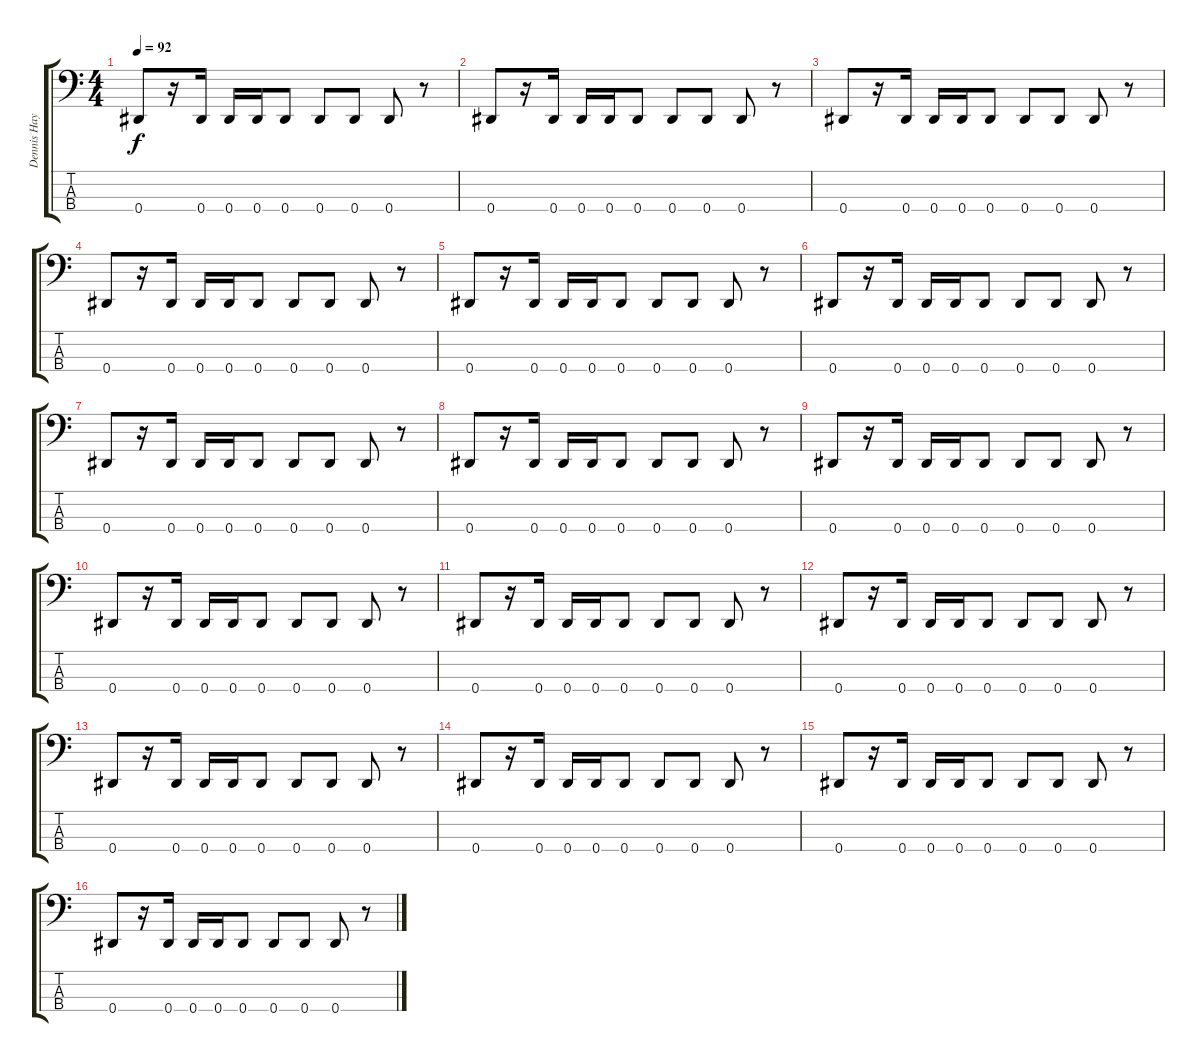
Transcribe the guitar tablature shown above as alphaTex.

\track ("Dennis Hayes" "Dennis Hay") {instrument electricbassfinger}
\staff {score tabs}
\tuning (Gb2 Db2 Ab1 Eb1) {hide}
\ts (4 4)
\tempo 92
\clef f4
\ks c
0.4.8{dy f instrument electricbassfinger} r.16 0.4.16 0.4.16 0.4.16 0.4.8 0.4.8 0.4.8 0.4.8 r.8 |
0.4.8 r.16 0.4.16 0.4.16 0.4.16 0.4.8 0.4.8 0.4.8 0.4.8 r.8 |
0.4.8 r.16 0.4.16 0.4.16 0.4.16 0.4.8 0.4.8 0.4.8 0.4.8 r.8 |
0.4.8 r.16 0.4.16 0.4.16 0.4.16 0.4.8 0.4.8 0.4.8 0.4.8 r.8 |
0.4.8 r.16 0.4.16 0.4.16 0.4.16 0.4.8 0.4.8 0.4.8 0.4.8 r.8 |
0.4.8 r.16 0.4.16 0.4.16 0.4.16 0.4.8 0.4.8 0.4.8 0.4.8 r.8 |
0.4.8 r.16 0.4.16 0.4.16 0.4.16 0.4.8 0.4.8 0.4.8 0.4.8 r.8 |
0.4.8 r.16 0.4.16 0.4.16 0.4.16 0.4.8 0.4.8 0.4.8 0.4.8 r.8 |
0.4.8 r.16 0.4.16 0.4.16 0.4.16 0.4.8 0.4.8 0.4.8 0.4.8 r.8 |
0.4.8 r.16 0.4.16 0.4.16 0.4.16 0.4.8 0.4.8 0.4.8 0.4.8 r.8 |
0.4.8 r.16 0.4.16 0.4.16 0.4.16 0.4.8 0.4.8 0.4.8 0.4.8 r.8 |
0.4.8 r.16 0.4.16 0.4.16 0.4.16 0.4.8 0.4.8 0.4.8 0.4.8 r.8 |
0.4.8 r.16 0.4.16 0.4.16 0.4.16 0.4.8 0.4.8 0.4.8 0.4.8 r.8 |
0.4.8 r.16 0.4.16 0.4.16 0.4.16 0.4.8 0.4.8 0.4.8 0.4.8 r.8 |
0.4.8 r.16 0.4.16 0.4.16 0.4.16 0.4.8 0.4.8 0.4.8 0.4.8 r.8 |
0.4.8 r.16 0.4.16 0.4.16 0.4.16 0.4.8 0.4.8 0.4.8 0.4.8 r.8
